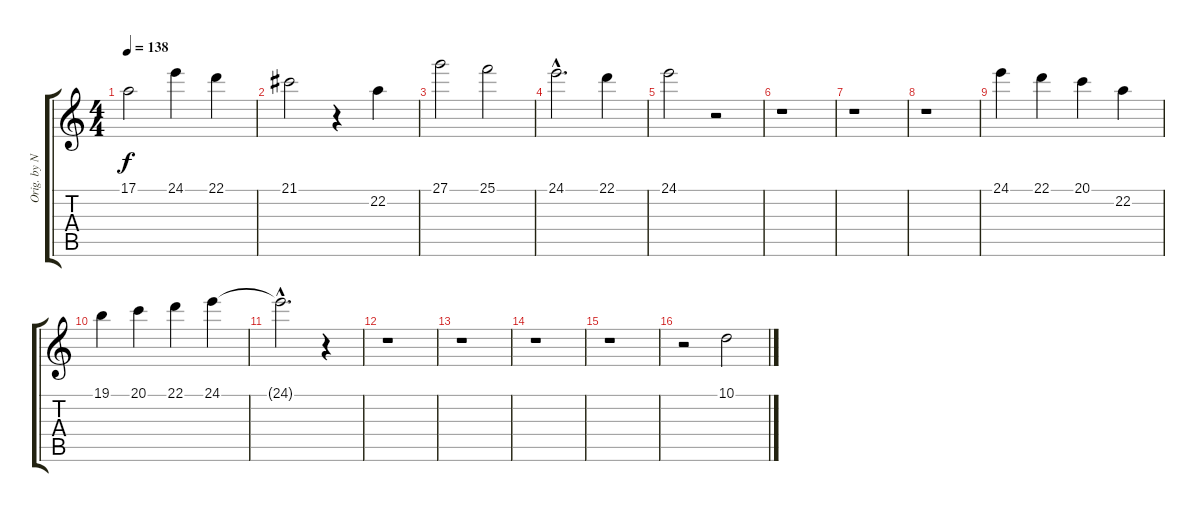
\track ("Orig. by Nobuo Uematsu" "Orig. by N") {instrument honkytonkpiano}
\staff {score tabs}
\tuning (E4 B3 G3 D3 A2 E2) {hide}
\ts (4 4)
\tempo 138
\clef g2
\ks c
17.1.2{dy f} 24.1.4 22.1.4 |
21.1.2 r.4 22.2.4 |
27.1.2 25.1.2 |
24.1{hac}.2{d} 22.1.4 |
24.1.2 r.2 |
r.1 |
r.1 |
r.1 |
24.1.4 22.1.4 20.1.4 22.2.4 |
19.1.4 20.1.4 22.1.4 24.1.4 |
24.1{hac t}.2{d} r.4 |
r.1 |
r.1 |
r.1 |
r.1 |
r.2 10.1.2
